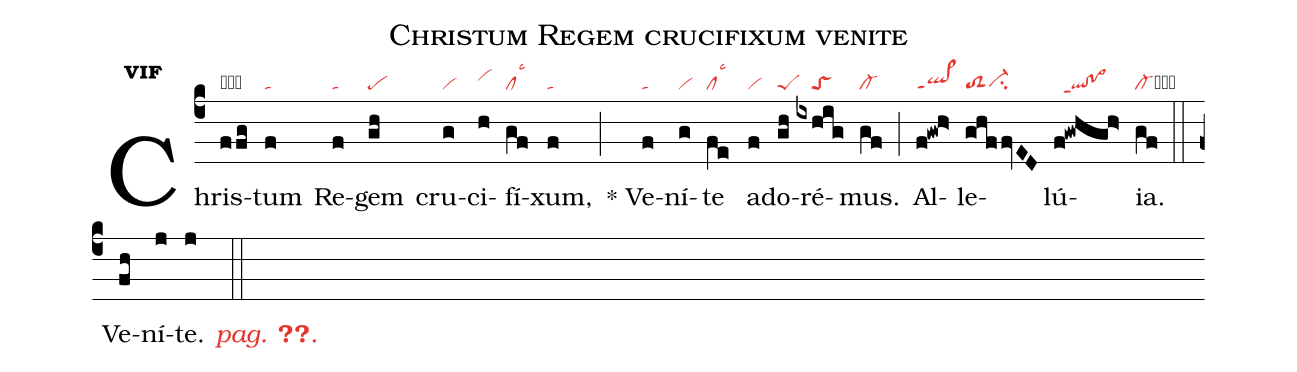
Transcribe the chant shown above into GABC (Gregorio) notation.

name:Christum Regem crucifixum venite;
office-part:in;
mode:6f;
nabc-lines:1;
%%
initial-style: 1;
name: Christum Regem crucifixum venite;
mode: 6;
office-part: Invitatorium;
annotation: Inv.;
annotation: vi f;
nabc-lines: 1;
%%
(c4) Chris(ffg|obscM1)tum(f|ta) Re(f|ta)gem(gh|pe) cru(g|vi)ci(h|vihi)fí(gf|cllsc3)xum,(f|ta) (;) <sp>*</sp> Ve(f|ta)ní(g|vi)te(fe|cllsc3) ad(f|vi)o(gh|peS)ré(ixhig|////toS)mus.(gf|cl-) (;) Al(f@gw!h>|ql>ppt1)le(ghf/fvED|toS2ci-hg)lú(f@gwhgh>|//ql!po>ppt1){ia}.(gf|cl-cb) (::)
<nlba>Ve(fh)ní(j)t{e}. <c><i>pag. <v>\pageref{M-ORIP6f}</v>.</i></c></nlba>(j ::)
